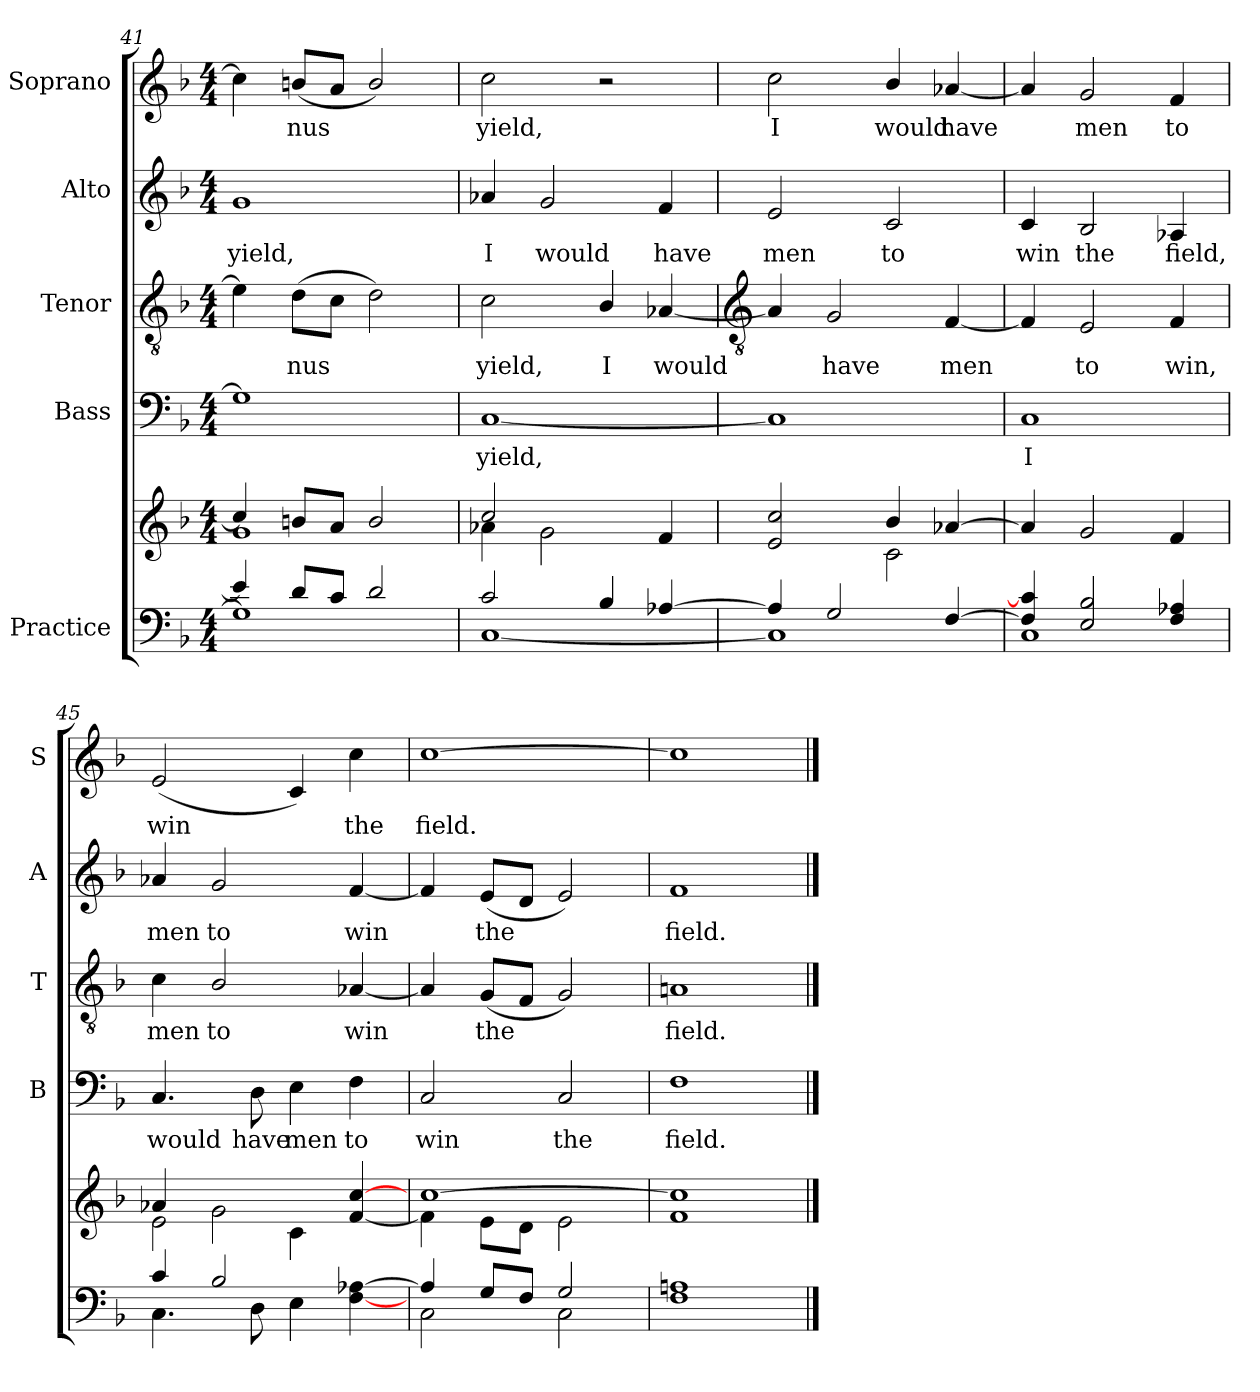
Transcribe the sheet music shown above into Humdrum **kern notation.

**kern	**kern	**kern	**text	**kern	**text	**kern	**text	**kern	**text
*part5	*part5	*part4	*part4	*part3	*part3	*part2	*part2	*part1	*part1
*staff6	*staff5	*staff4	*staff4	*staff3	*staff3	*staff2	*staff2	*staff1	*staff1
*I"Practice	*	*I"Bass	*	*I"Tenor	*	*I"Alto	*	*I"Soprano	*
*	*	*I'B	*	*I'T	*	*I'A	*	*I'S	*
*clefF4	*clefG2	*clefF4	*	*clefGv2	*	*clefG2	*	*clefG2	*
*k[b-]	*k[b-]	*k[b-]	*	*k[b-]	*	*k[b-]	*	*k[b-]	*
*F:	*F:	*F:	*	*F:	*	*F:	*	*F:	*
*M4/4	*M4/4	*M4/4	*	*M4/4	*	*M4/4	*	*M4/4	*
=41	=41	=41	=41	=41	=41	=41	=41	=41	=41
*^	*^	*	*	*	*	*	*	*	*
!	!	!	!	!	!	!	!	!	!LO:LY:b	!	!
4e-/]	1G\]	4cc/]	1g	1G]	.	4e-]	.	1g	yield,	4cc]	.
!	!	!	!	!	!	!	!LO:LY:b	!	!	!	!LO:LY:b
8d/L	.	8bnL	.	.	.	(>8dL	nus	.	.	(<8bnL	nus
8c/J	.	8aJ	.	.	.	8cJ	.	.	.	8aJ	.
2d/	.	2b/	.	.	.	2d)	.	.	.	2b/)	.
=42	=42	=42	=42	=42	=42	=42	=42	=42	=42	=42	=42
!	!	!	!	!	!LO:LY:b	!	!LO:LY:b	!	!LO:LY:b	!	!LO:LY:b
2c/	[1C\	2cc/	4a-X\	[1C	yield,	2c	yield,	4a-X	I	2cc	yield,
!	!	!	!	!	!	!	!	!	!LO:LY:b	!	!
.	.	.	2g\	.	.	.	.	2g	would	.	.
!	!	!	!	!	!	!	!LO:LY:b	!	!	!	!
4B-/	.	2ryy	.	.	.	4B-/	I	.	.	2r	.
!	!	!	!	!	!	!	!LO:LY:b	!	!LO:LY:b	!	!
[4A-X/	.	.	4f	.	.	[4A-X	would	4f	have	.	.
!!LO:LB:g=z
=43	=43	=43	=43	=43	=43	=43	=43	=43	=43	=43	=43
*	*	*	*	*	*	*clefGv2	*	*	*	*	*
!	!	!	!	!	!LO:LY:b	!	!LO:LY:b	!	!LO:LY:b	!	!LO:LY:b
4A-/]	1C\]	2e/ 2cc/	2ryy	1C]	.	4A-]	.	2e	men	2cc	I
!	!	!	!	!	!	!	!LO:LY:b	!	!	!	!
2G/	.	.	.	.	.	2G	have	.	.	.	.
!	!	!	!	!	!	!	!	!	!LO:LY:b	!	!LO:LY:b
.	.	4b-/	2c\	.	.	.	.	2c	to	4b-/	would
!	!	!	!	!	!	!	!LO:LY:b	!	!	!	!LO:LY:b
[4F/	.	[4a-X	.	.	.	[4F	men	.	.	[4a-X	have
=44	=44	=44	=44	=44	=44	=44	=44	=44	=44	=44	=44
!	!	!	!	!	!LO:LY:b	!	!	!	!LO:LY:b	!	!
4F/] 4c/]	1C\	4a-]	1ryy	1C	I	4F]	.	4c	win	4a-]	.
!	!	!	!	!	!	!	!LO:LY:b	!	!LO:LY:b	!	!LO:LY:b
2E/ 2B-/	.	2g	.	.	.	2E	to	2B-	the	2g	men
!	!	!	!	!	!	!	!LO:LY:b	!	!LO:LY:b	!	!LO:LY:b
4F/ 4A-X/	.	4f	.	.	.	4F	win,	4A-X	field,	4f	to
=45	=45	=45	=45	=45	=45	=45	=45	=45	=45	=45	=45
!	!	!	!	!	!LO:LY:b	!	!LO:LY:b	!	!LO:LY:b	!	!LO:LY:b
4c/	4.C\	2e\	4a-X/	4.C	would	4c	men	4a-X	men	(<2e	win
!	!	!	!	!	!	!	!LO:LY:b	!	!LO:LY:b	!	!
2B-/	.	.	2g	.	.	2B-/	to	2g	to	.	.
!	!	!	!	!	!LO:LY:b	!	!	!	!	!	!
.	8D\	.	.	8D	have	.	.	.	.	.	.
!	!	!	!	!	!LO:LY:b	!	!	!	!	!	!
.	4E\	4c\	.	4E	men	.	.	.	.	4c)	.
!	!	!	!	!	!LO:LY:b	!	!LO:LY:b	!	!LO:LY:b	!	!LO:LY:b
[4F [4A-X	4ryy	4ryy	[4f [4cc	4F	to	[4A-X	win	[4f	win	4cc	the
=46	=46	=46	=46	=46	=46	=46	=46	=46	=46	=46	=46
!	!	!	!	!	!LO:LY:b	!	!	!	!	!	!LO:LY:b
4A-/]	2C\	[1cc	4f\]	2C	win	4A-]	.	4f]	.	[1cc	field.
!	!	!	!	!	!	!	!LO:LY:b	!	!LO:LY:b	!	!
8G/L	.	.	8e\L	.	.	(<8GL	the	(<8eL	the	.	.
8F/J	.	.	8d\J	.	.	8FJ	.	8dJ	.	.	.
!	!	!	!	!	!LO:LY:b	!	!	!	!	!	!
2G/	2C\	.	2e\	2C	the	2G)	.	2e)	.	.	.
=47	=47	=47	=47	=47	=47	=47	=47	=47	=47	=47	=47
!	!	!	!	!	!LO:LY:b	!	!LO:LY:b	!	!LO:LY:b	!	!
1An	1F\	1cc]	1f	1F	field.	1An	field.	1f	field.	1cc]	.
*v	*v	*	*	*	*	*	*	*	*	*	*
*	*v	*v	*	*	*	*	*	*	*	*
==	==	==	==	==	==	==	==	==	==
*-	*-	*-	*-	*-	*-	*-	*-	*-	*-
